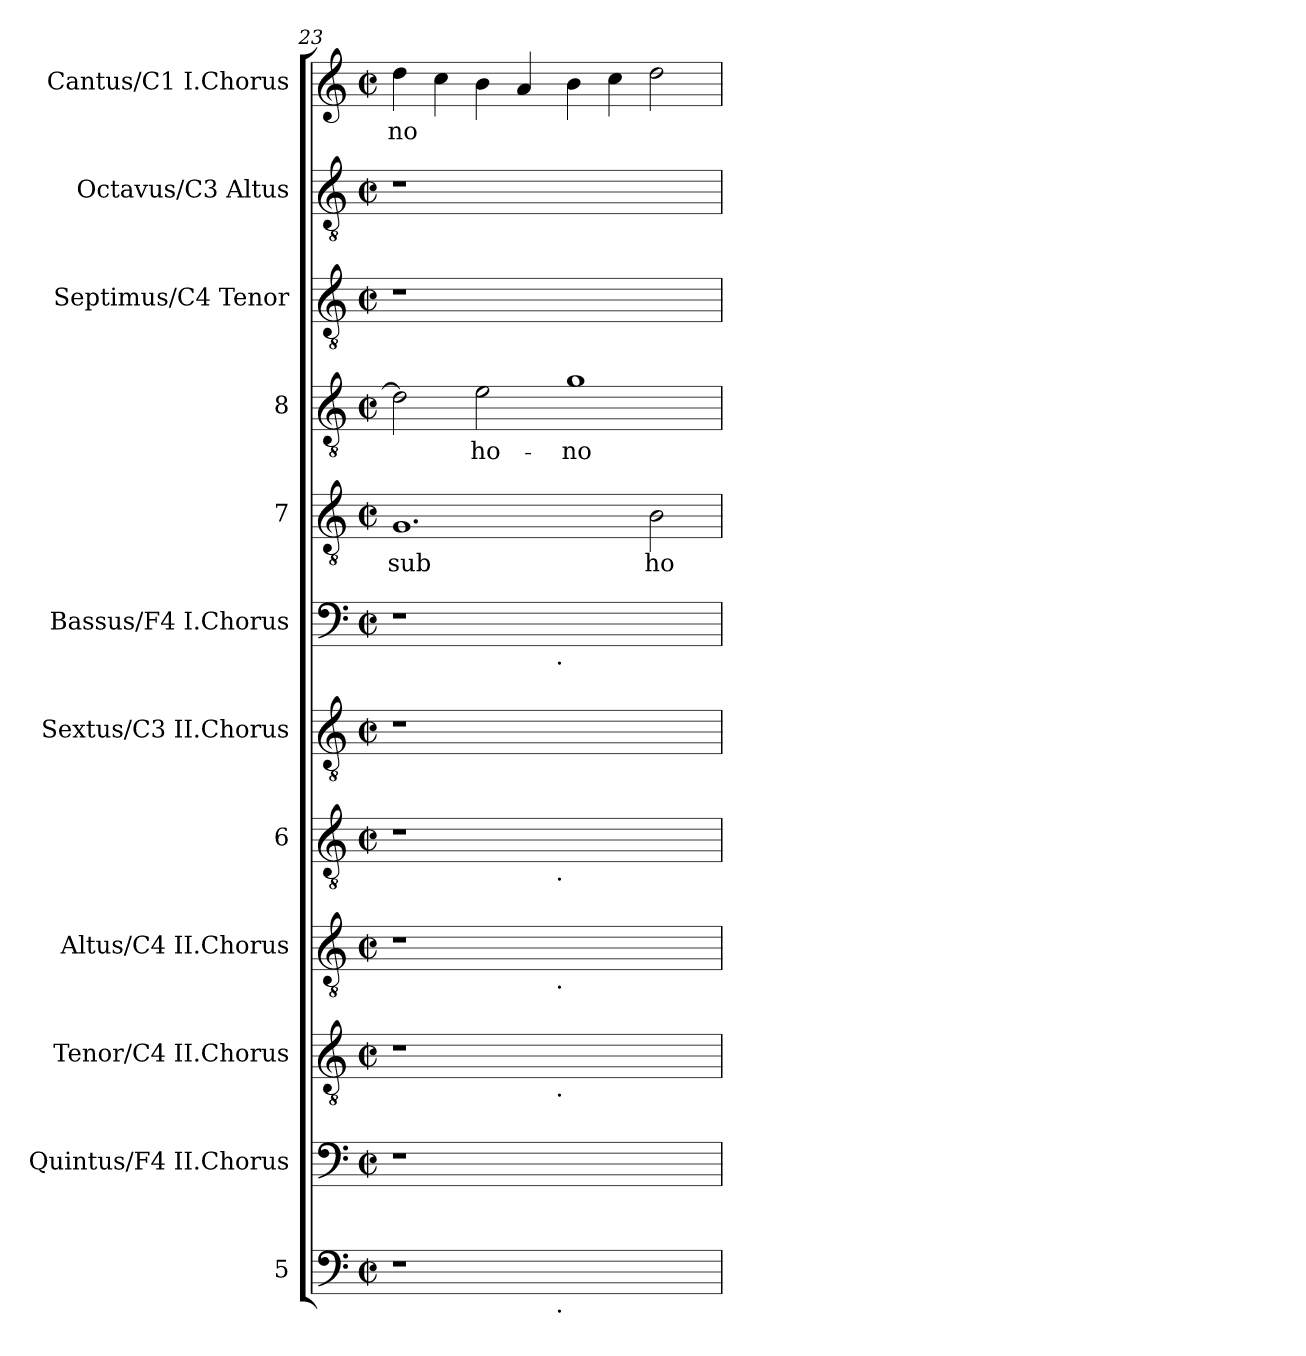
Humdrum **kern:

**kern	**kern	**kern	**kern	**kern	**kern	**kern	**kern	**text	**kern	**text	**kern	**kern	**kern	**text
*part12	*part11	*part10	*part9	*part8	*part7	*part6	*part5	*part5	*part4	*part4	*part3	*part2	*part1	*part1
*staff12	*staff11	*staff10	*staff9	*staff8	*staff7	*staff6	*staff5	*staff5	*staff4	*staff4	*staff3	*staff2	*staff1	*staff1
*I"5	*I"Quintus/F4  II.Chorus	*I"Tenor/C4  II.Chorus	*I"Altus/C4  II.Chorus	*I"6	*I"Sextus/C3  II.Chorus	*I"Bassus/F4  I.Chorus	*I"7	*	*I"8	*	*I"Septimus/C4  Tenor	*I"Octavus/C3  Altus	*I"Cantus/C1  I.Chorus	*
*	*	*I'T	*I'A	*	*	*I'B	*	*	*	*	*	*	*I'C	*
*clefF4	*clefF4	*clefGv2	*clefGv2	*clefGv2	*clefGv2	*clefF4	*clefGv2	*	*clefGv2	*	*clefGv2	*clefGv2	*clefG2	*
*k[]	*k[]	*k[]	*k[]	*k[]	*k[]	*k[]	*k[]	*	*k[]	*	*k[]	*k[]	*k[]	*
*C:	*C:	*C:	*C:	*C:	*C:	*C:	*C:	*	*C:	*	*C:	*C:	*C:	*
*M2/2	*M2/2	*M2/2	*M2/2	*M2/2	*M2/2	*M2/2	*M2/2	*	*M2/2	*	*M2/2	*M2/2	*M2/2	*
*met(c|)	*met(c|)	*met(c|)	*met(c|)	*met(c|)	*met(c|)	*met(c|)	*met(c|)	*	*met(c|)	*	*met(c|)	*met(c|)	*met(c|)	*
=23	=23	=23	=23	=23	=23	=23	=23	=23	=23	=23	=23	=23	=23	=23
!	!	!	!	!	!	!	!	!LO:LY:b:cj	!	!LO:LY:b:cj	!	!	!	!LO:LY:b:cj
*^	*	*^	*^	*^	*	*^	*	*	*	*	*	*	*	*
1r	2ryy	1r	1r	2ryy	1r	2ryy	1r	2ryy	1r	1r	2ryy	1.G	sub	2d\]	.	1r	1r	4dd\	-no-
!	!	!	!	!	!	!	!	!	!	!	!	!	!	!	!	!	!	!	!LO:LY:b:cj
.	.	.	.	.	.	.	.	.	.	.	.	.	.	.	.	.	.	4cc\	--
!	!	!	!	!	!	!	!	!	!	!	!	!	!	!	!LO:LY:b:cj	!	!	!	!LO:LY:b:cj
.	4...ryy	.	.	4...ryy	.	4...ryy	.	4...ryy	.	.	4...ryy	.	.	2e\	ho-	.	.	4b\	--
!	!	!	!	!	!	!	!	!	!	!	!	!	!	!	!	!	!	!	!LO:LY:b:cj
.	.	.	.	.	.	.	.	.	.	.	.	.	.	.	.	.	.	4a/	--
!	!	!	!	!	!	!	!	!	!	!	!LO:TX:b:t=.	!	!	!	!	!	!	!	!
!	!	!	!	!	!	!	!	!LO:TX:b:t=.	!	!	!	!	!	!	!	!	!	!	!
!	!	!	!	!	!	!LO:TX:b:t=.	!	!	!	!	!	!	!	!	!	!	!	!	!
!	!	!	!	!LO:TX:b:t=.	!	!	!	!	!	!	!	!	!	!	!	!	!	!	!
!	!LO:TX:b:t=.	!	!	!	!	!	!	!	!	!	!	!	!	!	!	!	!	!	!
.	1ryy	.	.	1ryy	.	1ryy	.	1ryy	.	.	1ryy	.	.	.	.	.	.	.	.
!	!	!	!	!	!	!	!	!	!	!	!	!	!	!	!LO:LY:b:cj	!	!	!	!LO:LY:b:cj
1ryy	.	1ryy	1ryy	.	1ryy	.	1ryy	.	1ryy	1ryy	.	.	.	1g	-no-	1ryy	1ryy	4b\	--
!	!	!	!	!	!	!	!	!	!	!	!	!	!	!	!	!	!	!	!LO:LY:b:cj
.	.	.	.	.	.	.	.	.	.	.	.	.	.	.	.	.	.	4cc\	--
!	!	!	!	!	!	!	!	!	!	!	!	!	!LO:LY:b:cj	!	!	!	!	!	!LO:LY:b:cj
.	.	.	.	.	.	.	.	.	.	.	.	2B\	ho-	.	.	.	.	2dd\	--
.	32ryy	.	.	32ryy	.	32ryy	.	32ryy	.	.	32ryy	.	.	.	.	.	.	.	.
*	*	*	*v	*v	*	*	*v	*v	*	*v	*v	*	*	*	*	*	*	*	*
*v	*v	*	*	*v	*v	*	*	*	*	*	*	*	*	*	*	*
=	=	=	=	=	=	=	=	=	=	=	=	=	=	=
*-	*-	*-	*-	*-	*-	*-	*-	*-	*-	*-	*-	*-	*-	*-
